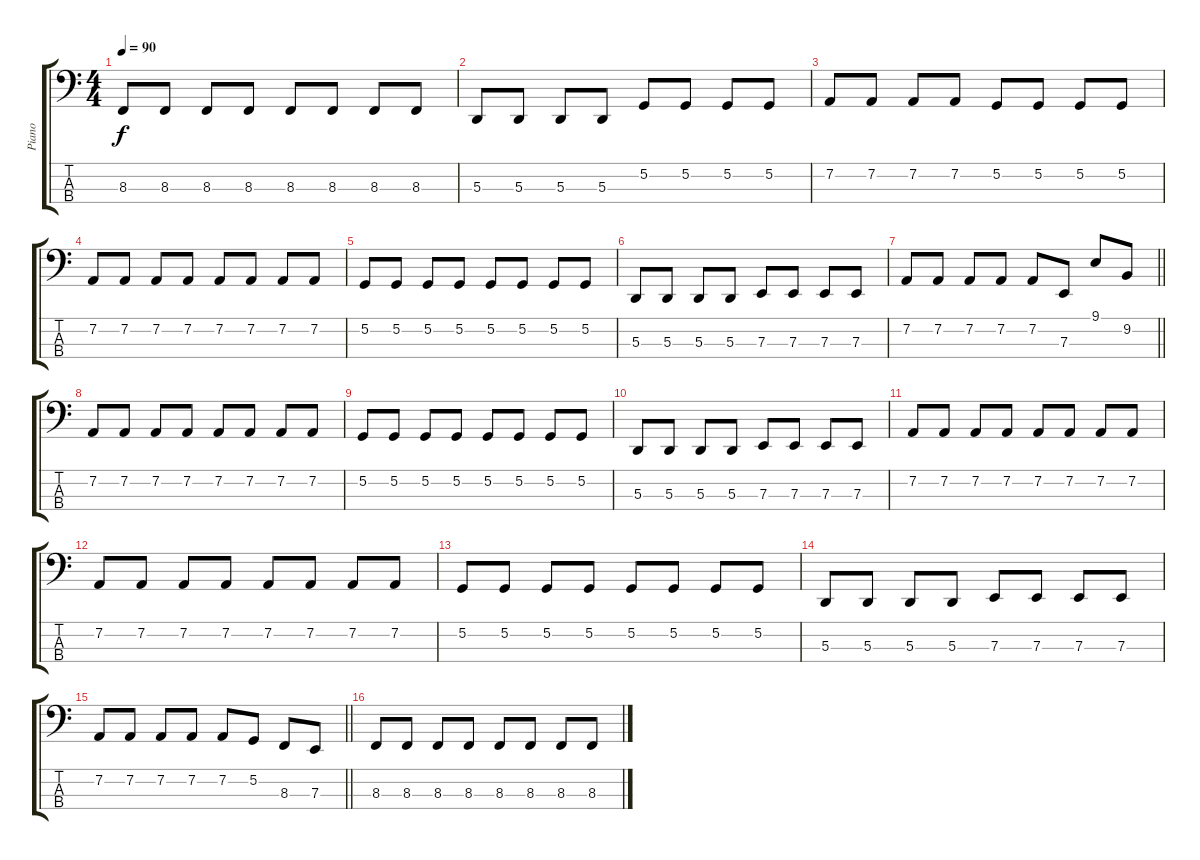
\track ("Piano" "Piano") {instrument acousticgrandpiano}
\staff {score tabs}
\tuning (G2 D2 A1 E1) {hide}
\ts (4 4)
\tempo 90
\clef f4
\ks c
8.3.8{dy f} 8.3.8 8.3.8 8.3.8 8.3.8 8.3.8 8.3.8 8.3.8 |
5.3.8 5.3.8 5.3.8 5.3.8 5.2.8 5.2.8 5.2.8 5.2.8 |
7.2.8 7.2.8 7.2.8 7.2.8 5.2.8 5.2.8 5.2.8 5.2.8 |
7.2.8 7.2.8 7.2.8 7.2.8 7.2.8 7.2.8 7.2.8 7.2.8 |
5.2.8 5.2.8 5.2.8 5.2.8 5.2.8 5.2.8 5.2.8 5.2.8 |
5.3.8 5.3.8 5.3.8 5.3.8 7.3.8 7.3.8 7.3.8 7.3.8 |
\barLineRight lightlight
7.2.8 7.2.8 7.2.8 7.2.8 7.2.8 7.3.8 9.1.8 9.2.8 |
7.2.8 7.2.8 7.2.8 7.2.8 7.2.8 7.2.8 7.2.8 7.2.8 |
5.2.8 5.2.8 5.2.8 5.2.8 5.2.8 5.2.8 5.2.8 5.2.8 |
5.3.8 5.3.8 5.3.8 5.3.8 7.3.8 7.3.8 7.3.8 7.3.8 |
7.2.8 7.2.8 7.2.8 7.2.8 7.2.8 7.2.8 7.2.8 7.2.8 |
7.2.8 7.2.8 7.2.8 7.2.8 7.2.8 7.2.8 7.2.8 7.2.8 |
5.2.8 5.2.8 5.2.8 5.2.8 5.2.8 5.2.8 5.2.8 5.2.8 |
5.3.8 5.3.8 5.3.8 5.3.8 7.3.8 7.3.8 7.3.8 7.3.8 |
\barLineRight lightlight
7.2.8 7.2.8 7.2.8 7.2.8 7.2.8 5.2.8 8.3.8 7.3.8 |
8.3.8 8.3.8 8.3.8 8.3.8 8.3.8 8.3.8 8.3.8 8.3.8
